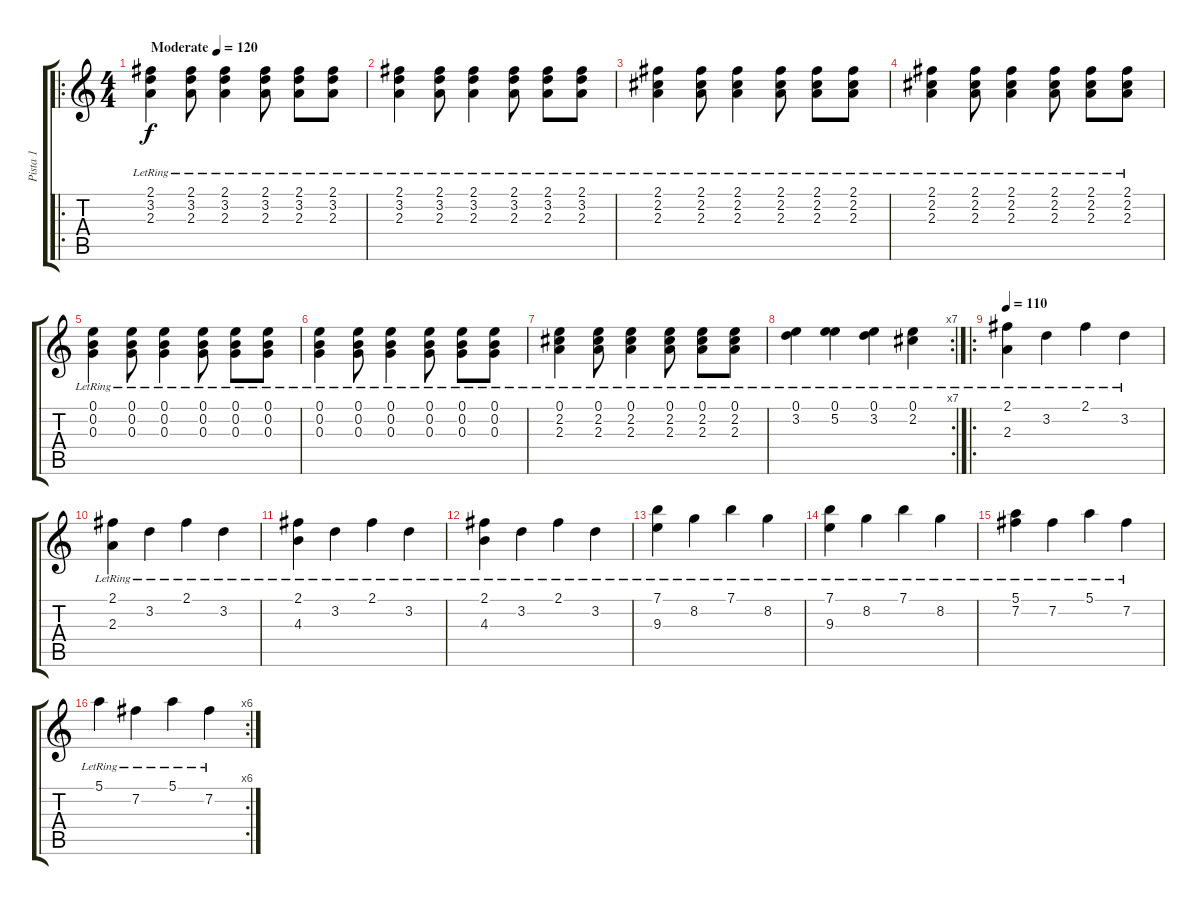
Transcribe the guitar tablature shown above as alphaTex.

\track ("Pista 1" "Pista 1") {instrument acousticguitarsteel}
\staff {score tabs}
\tuning (E4 B3 G3 D3 A2 E2) {hide}
\ro
\ts (4 4)
\tempo (120 "Moderate")
\clef g2
\ks c
(2.1{lr} 3.2{lr} 2.3{lr}).4{lyrics (0 "") lyrics (1 "") lyrics (2 "") lyrics (3 "") lyrics (4 "") dy f instrument acousticguitarsteel} (2.1{lr} 3.2{lr} 2.3{lr}).8 (2.1{lr} 3.2{lr} 2.3{lr}).4 (2.1{lr} 3.2{lr} 2.3{lr}).8 (2.1{lr} 3.2{lr} 2.3{lr}).8 (2.1{lr} 3.2{lr} 2.3{lr}).8 |
(2.1{lr} 3.2{lr} 2.3{lr}).4 (2.1{lr} 3.2{lr} 2.3{lr}).8 (2.1{lr} 3.2{lr} 2.3{lr}).4 (2.1{lr} 3.2{lr} 2.3{lr}).8 (2.1{lr} 3.2{lr} 2.3{lr}).8 (2.1{lr} 3.2{lr} 2.3{lr}).8 |
(2.1{lr} 2.2{lr} 2.3{lr}).4 (2.1{lr} 2.2{lr} 2.3{lr}).8 (2.1{lr} 2.2{lr} 2.3{lr}).4 (2.1{lr} 2.2{lr} 2.3{lr}).8 (2.1{lr} 2.2{lr} 2.3{lr}).8 (2.1{lr} 2.2{lr} 2.3{lr}).8 |
(2.1{lr} 2.2{lr} 2.3{lr}).4 (2.1{lr} 2.2{lr} 2.3{lr}).8 (2.1{lr} 2.2{lr} 2.3{lr}).4 (2.1{lr} 2.2{lr} 2.3{lr}).8 (2.1{lr} 2.2{lr} 2.3{lr}).8 (2.1{lr} 2.2{lr} 2.3{lr}).8 |
(0.1{lr} 0.2{lr} 0.3{lr}).4 (0.1{lr} 0.2{lr} 0.3{lr}).8 (0.1{lr} 0.2{lr} 0.3{lr}).4 (0.1{lr} 0.2{lr} 0.3{lr}).8 (0.1{lr} 0.2{lr} 0.3{lr}).8 (0.1{lr} 0.2{lr} 0.3{lr}).8 |
(0.1{lr} 0.2{lr} 0.3{lr}).4 (0.1{lr} 0.2{lr} 0.3{lr}).8 (0.1{lr} 0.2{lr} 0.3{lr}).4 (0.1{lr} 0.2{lr} 0.3{lr}).8 (0.1{lr} 0.2{lr} 0.3{lr}).8 (0.1{lr} 0.2{lr} 0.3{lr}).8 |
(0.1{lr} 2.2{lr} 2.3{lr}).4 (0.1{lr} 2.2{lr} 2.3{lr}).8 (0.1{lr} 2.2{lr} 2.3{lr}).4 (0.1{lr} 2.2{lr} 2.3{lr}).8 (0.1{lr} 2.2{lr} 2.3{lr}).8 (0.1{lr} 2.2{lr} 2.3{lr}).8 |
\rc 7
(0.1{lr} 3.2{lr}).4 (0.1{lr} 5.2{lr}).4 (0.1{lr} 3.2{lr}).4 (0.1{lr} 2.2{lr}).4 |
\ro
\tempo 110
(2.1{lr} 2.3{lr}).4 3.2{lr}.4 2.1{lr}.4 3.2{lr}.4 |
(2.1{lr} 2.3{lr}).4 3.2{lr}.4 2.1{lr}.4 3.2{lr}.4 |
(2.1{lr} 4.3{lr}).4 3.2{lr}.4 2.1{lr}.4 3.2{lr}.4 |
(2.1{lr} 4.3{lr}).4 3.2{lr}.4 2.1{lr}.4 3.2{lr}.4 |
(7.1{lr} 9.3{lr}).4 8.2{lr}.4 7.1{lr}.4 8.2{lr}.4 |
(7.1{lr} 9.3{lr}).4 8.2{lr}.4 7.1{lr}.4 8.2{lr}.4 |
(5.1{lr} 7.2{lr}).4 7.2{lr}.4 5.1{lr}.4 7.2{lr}.4 |
\rc 6
5.1{lr}.4 7.2{lr}.4 5.1{lr}.4 7.2{lr}.4
